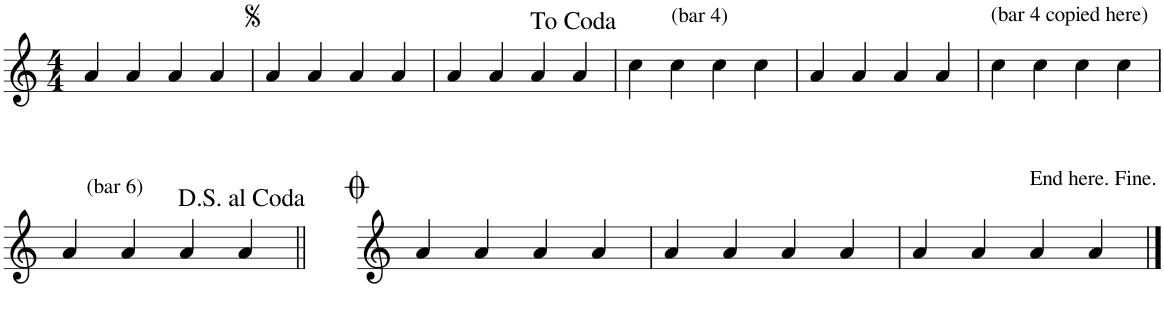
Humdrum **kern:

**kern
*part1
*staff1
*I"Piano
*I'Pno.
!!LO:PB:g=z
*clefG2
*k[]
*M4/4
=1
4a/
4a/
4a/
4a/
=2
4a/
4a/
4a/
4a/
=3
4a/
4a/
4a/
4a/
=4
4cc\
4cc\
!LO:TX:a:t=(bar 4)
4cc\
4cc\
=5
4a/
4a/
4a/
4a/
=6
4cc\
!LO:TX:a:t=(bar 4 copied here)
4cc\
4cc\
4cc\
!!LO:LB:g=z
=7
4a/
!LO:TX:a:t=(bar 6)
4a/
4a/
4a/
=8||
4a/
4a/
4a/
4a/
=9
4a/
4a/
4a/
4a/
=10
4a/
4a/
!LO:TX:a:t=End here. Fine.
4a/
4a/
==
*-
